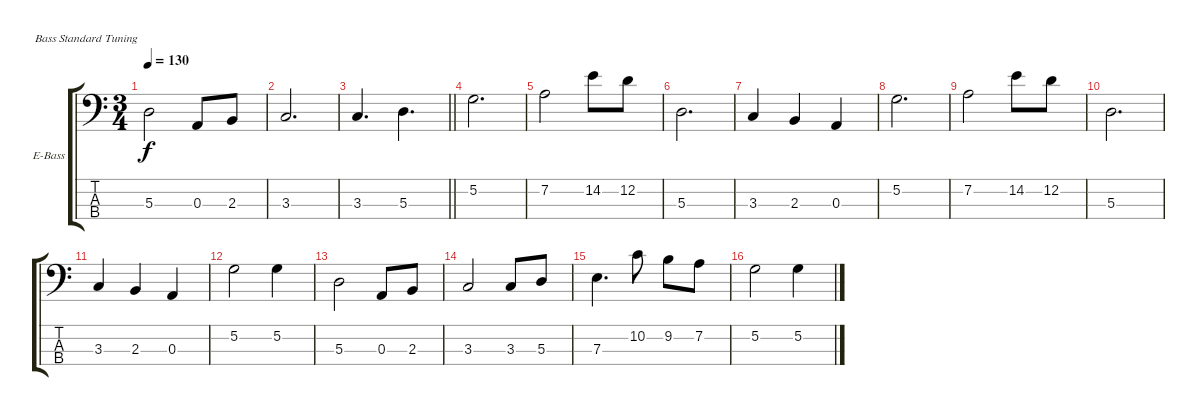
\defaultSystemsLayout 4
\bracketExtendMode groupsimilarinstruments
\firstSystemTrackNameOrientation horizontal
\otherSystemsTrackNameOrientation horizontal
\chordDiagramsInScore
\track ("Electric Bass" "E-Bass") {instrument electricbassfinger}
\staff {score tabs}
\tuning (G2 D2 A1 E1)
\ts (3 4)
\tempo 130
\clef f4
\ks c
5.3.2{dy f} 0.3.8 2.3.8 |
3.3.2{d} |
\barLineRight lightlight
3.3.4{d} 5.3.4{d} |
5.2.2{d} |
7.2.2 14.2.8 12.2.8 |
5.3.2{d} |
3.3.4 2.3.4 0.3.4 |
5.2.2{d} |
7.2.2 14.2.8 12.2.8 |
5.3.2{d} |
3.3.4 2.3.4 0.3.4 |
5.2.2 5.2.4 |
5.3.2 0.3.8 2.3.8 |
3.3.2 3.3.8 5.3.8 |
7.3.4{d} 10.2.8 9.2.8 7.2.8 |
5.2.2 5.2.4
